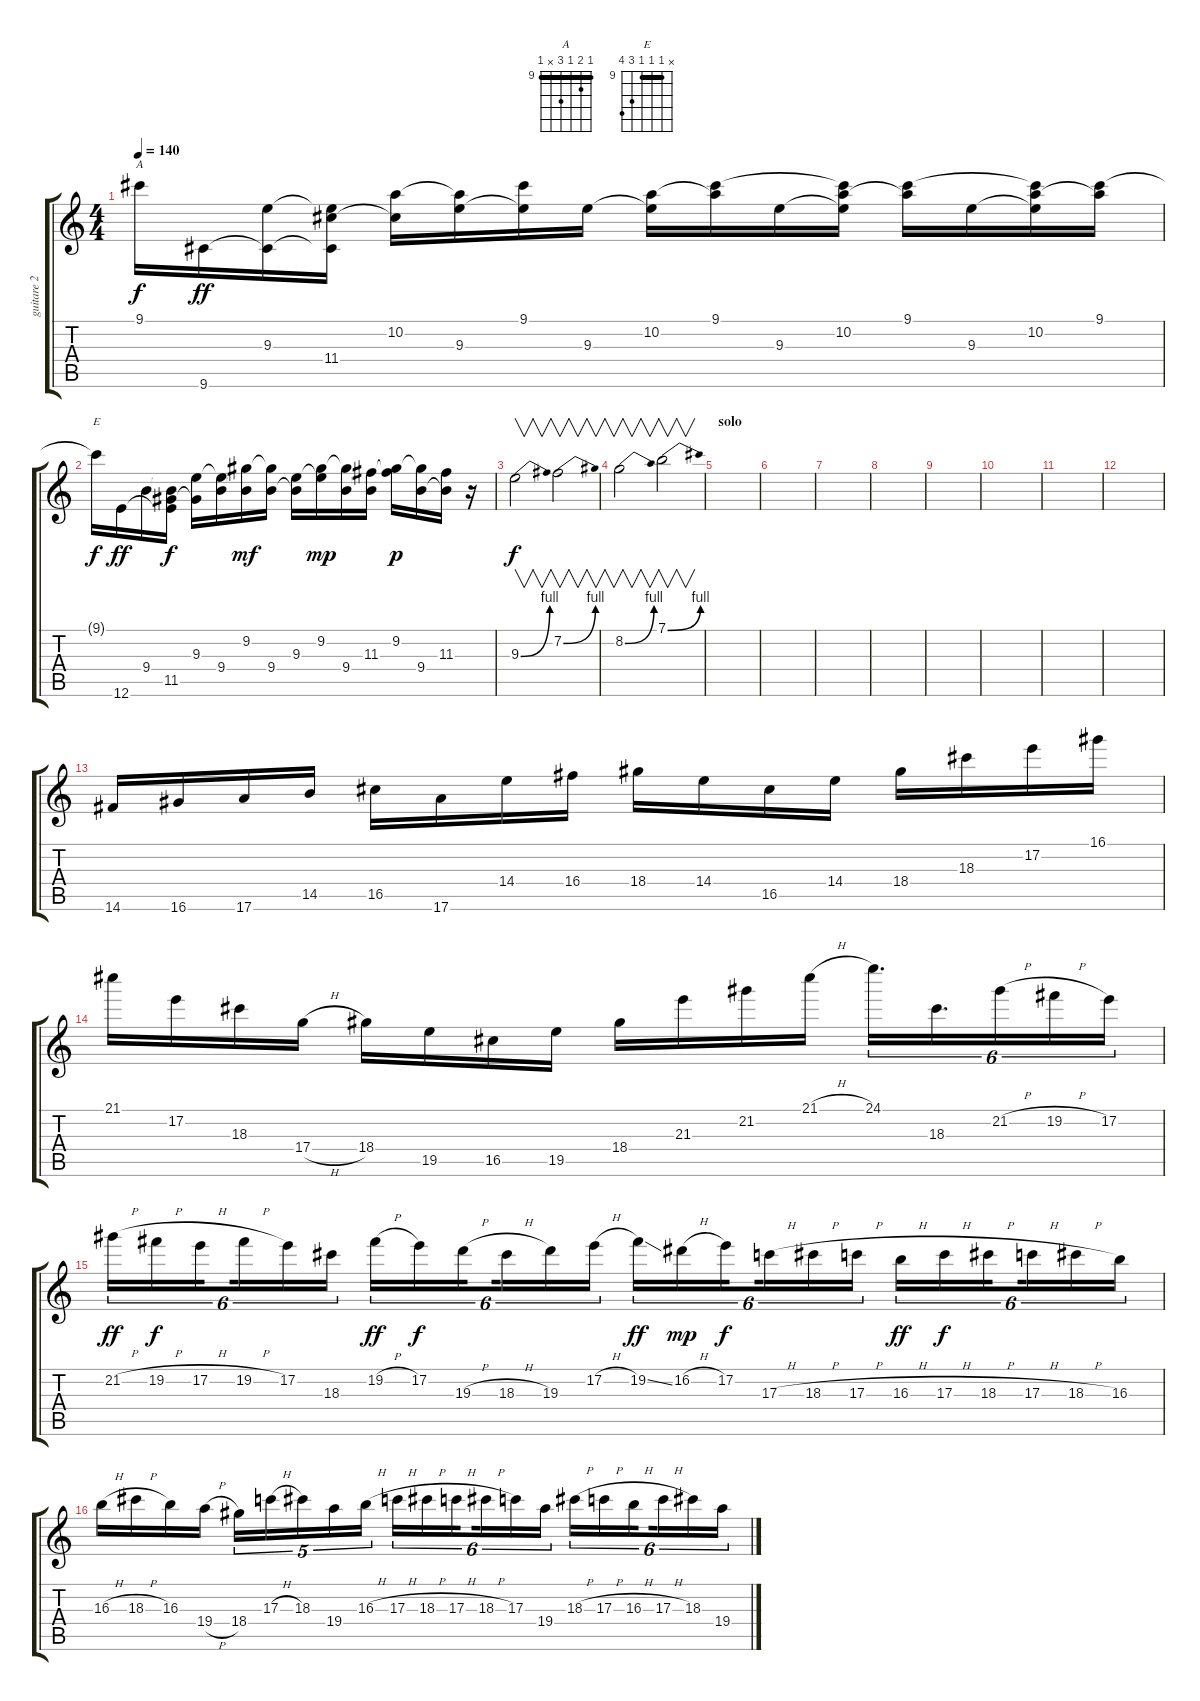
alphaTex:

\track ("guitare 2" "guitare 2") {instrument overdrivenguitar}
\staff {score tabs}
\tuning (E4 B3 G3 D3 A2 E2) {hide}
\chord ("A" 9 10 9 11 x 9) {firstfret 9 barre 9}
\chord ("E" x 9 9 9 11 12) {firstfret 9 barre 9}
\ts (4 4)
\tempo 140
\clef g2
\ks c
9.1.16{ch "A" dy f volume 14 balance 16 instrument harpsichord} 9.6.16{dy ff} (9.3 9.6{t}).16 (9.3{t} 11.4 9.6{t}).16 (10.2 11.4{t}).16 (10.2{t} 9.3).16 (9.1 9.3{t}).16 9.3.16 (10.2 9.3{t}).16 (9.1 10.2{t}).16 9.3.16 (9.1{t} 10.2 9.3{t}).16 (9.1 10.2{t}).16 9.3.16 (9.1{t} 10.2 9.3{t}).16 (9.1 10.2{t}).16 |
9.1{t}.16{ch "E" dy f volume 14 balance 16 instrument harpsichord} 12.6.16{dy ff} 9.4.16 (9.4{t} 11.5 12.6{t}).16{dy f} (9.3 11.5{t}).16 (9.3{t} 9.4).16 (9.2 9.4{t}).16{dy mf} (9.2{t} 9.4).16 (9.3 9.4{t}).16 (9.2 9.3{t}).16{dy mp} (9.2{t} 9.4).16 (11.3 9.4{t}).16 (9.2 11.3{t}).16{dy p} (9.2{t} 9.4).16 (11.3 9.4{t}).16 r.16 |
9.3{be (bend 0 0 60 4)}.2{v dy f volume 16 balance 8 instrument overdrivenguitar} 7.2{be (bend 0 0 60 4)}.2{v} |
8.2{be (bend 0 0 60 4)}.2{v} 7.1{be (bend 0 0 60 4)}.2{v} |
\section ("" "solo")
|
|
|
|
|
|
|
|
14.6.16 16.6.16 17.6.16 14.5.16 16.5.16 17.6.16 14.4.16 16.4.16 18.4.16 14.4.16 16.5.16 14.4.16 18.4.16 18.3.16 17.2.16 16.1.16 |
21.1.16 17.2.16 18.3.16 17.4{h}.16 18.4.16 19.5.16 16.5.16 19.5.16 18.4.16 21.3.16 21.2.16 21.1{h}.16 24.1.16{d tu (6 4)} 18.3.16{d tu (6 4)} 21.2{h}.16{tu (6 4)} 19.2{h}.16{tu (6 4)} 17.2.16{tu (6 4)} |
21.2{h}.16{tu (6 4) dy ff} 19.2{h}.16{tu (6 4) dy f} 17.2{h}.16{tu (6 4) beam splitsecondary} 19.2{h}.16{tu (6 4)} 17.2.16{tu (6 4)} 18.3.16{tu (6 4)} 19.2{h}.16{tu (6 4) dy ff} 17.2.16{tu (6 4) dy f} 19.3{h}.16{tu (6 4) beam splitsecondary} 18.3{h}.16{tu (6 4)} 19.3.16{tu (6 4)} 17.2{h}.16{tu (6 4)} 19.2{ss}.16{tu (6 4) dy ff} 16.2{h}.16{tu (6 4) dy mp} 17.2.16{tu (6 4) dy f beam splitsecondary} 17.3{h}.16{tu (6 4)} 18.3{h}.16{tu (6 4)} 17.3{h}.16{tu (6 4)} 16.3{h}.16{tu (6 4) dy ff} 17.3{h}.16{tu (6 4) dy f} 18.3{h}.16{tu (6 4) beam splitsecondary} 17.3{h}.16{tu (6 4)} 18.3{h}.16{tu (6 4)} 16.3.16{tu (6 4)} |
16.3{h}.16 18.3{h}.16 16.3.16 19.4{h}.16 18.4.16{tu (5 4)} 17.3{h}.16{tu (5 4)} 18.3.16{tu (5 4)} 19.4.16{tu (5 4)} 16.3{h}.16{tu (5 4)} 17.3{h}.16{tu (6 4)} 18.3{h}.16{tu (6 4)} 17.3{h}.16{tu (6 4) beam splitsecondary} 18.3{h}.16{tu (6 4)} 17.3.16{tu (6 4)} 19.4.16{tu (6 4)} 18.3{h}.16{tu (6 4)} 17.3{h}.16{tu (6 4)} 16.3{h}.16{tu (6 4) beam splitsecondary} 17.3{h}.16{tu (6 4)} 18.3.16{tu (6 4)} 19.4.16{tu (6 4)}
